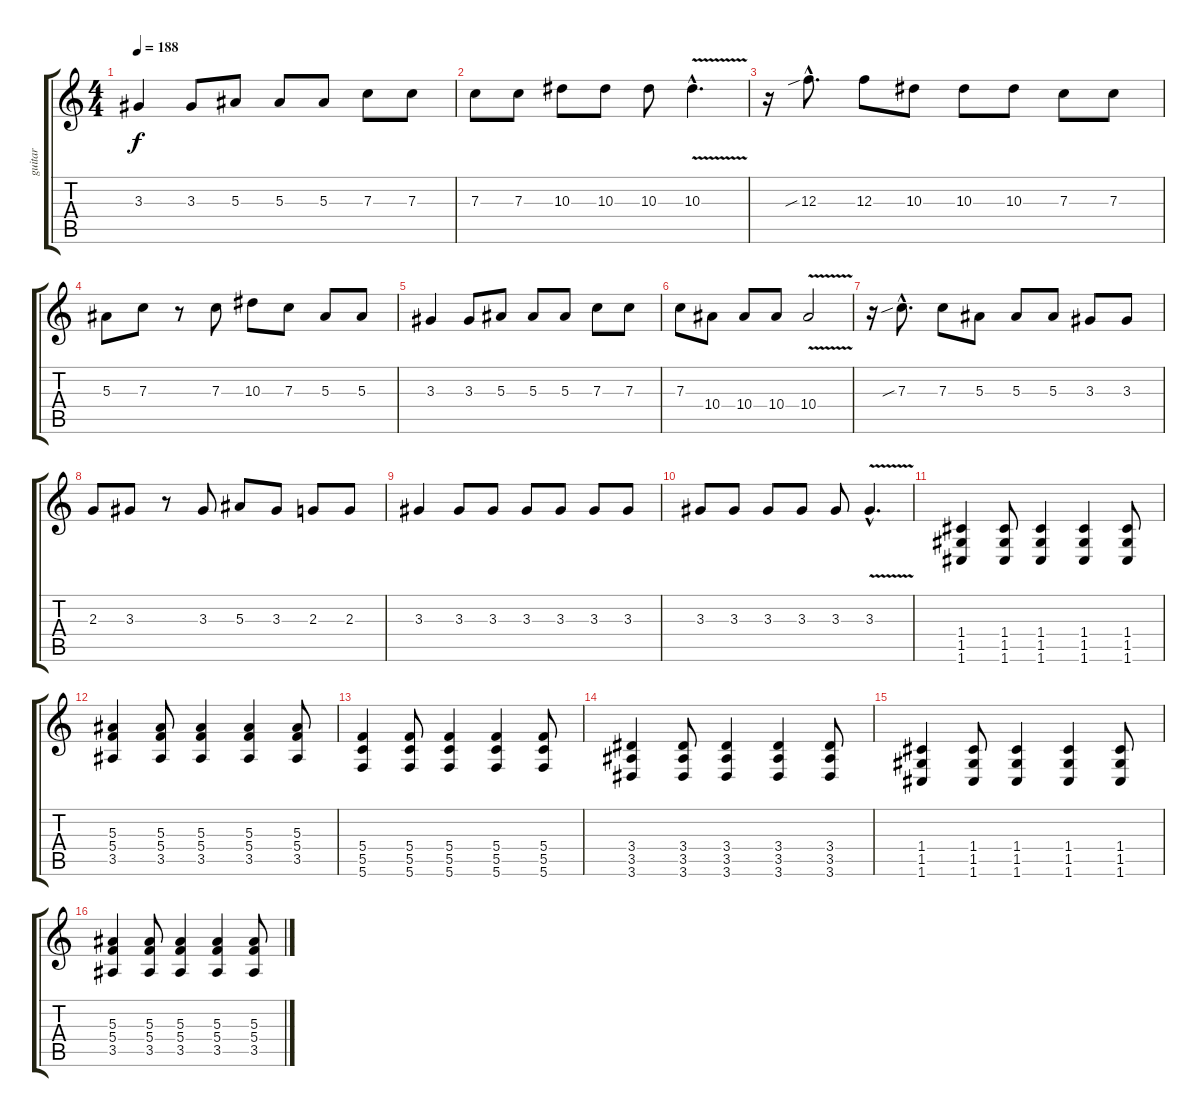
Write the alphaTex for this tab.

\track ("guitar" "guitar") {instrument distortionguitar}
\staff {score tabs}
\tuning (D4 A3 F3 C3 G2 C2) {hide}
\ts (4 4)
\tempo 188
\clef g2
\ks c
3.3.4{dy f} 3.3.8 5.3.8 5.3.8 5.3.8 7.3.8 7.3.8 |
7.3.8 7.3.8 10.3.8 10.3.8 10.3.8 10.3{v hac}.4{d} |
r.16 12.3{sib hac}.8{d} 12.3.8 10.3.8 10.3.8 10.3.8 7.3.8 7.3.8 |
5.3.8 7.3.8 r.8 7.3.8 10.3.8 7.3.8 5.3.8 5.3.8 |
3.3.4 3.3.8 5.3.8 5.3.8 5.3.8 7.3.8 7.3.8 |
7.3.8 10.4.8 10.4.8 10.4.8 10.4{v}.2 |
r.16 7.3{sib hac}.8{d} 7.3.8 5.3.8 5.3.8 5.3.8 3.3.8 3.3.8 |
2.3.8 3.3.8 r.8 3.3.8 5.3.8 3.3.8 2.3.8 2.3.8 |
3.3.4 3.3.8 3.3.8 3.3.8 3.3.8 3.3.8 3.3.8 |
3.3.8 3.3.8 3.3.8 3.3.8 3.3.8 3.3{v hac}.4{d} |
(1.4 1.5 1.6).4{volume 12} (1.4 1.5 1.6).8 (1.4 1.5 1.6).4 (1.4 1.5 1.6).4 (1.4 1.5 1.6).8 |
(5.3 5.4 3.5).4 (5.3 5.4 3.5).8 (5.3 5.4 3.5).4 (5.3 5.4 3.5).4 (5.3 5.4 3.5).8 |
(5.4 5.5 5.6).4 (5.4 5.5 5.6).8 (5.4 5.5 5.6).4 (5.4 5.5 5.6).4 (5.4 5.5 5.6).8 |
(3.4 3.5 3.6).4 (3.4 3.5 3.6).8 (3.4 3.5 3.6).4 (3.4 3.5 3.6).4 (3.4 3.5 3.6).8 |
(1.4 1.5 1.6).4 (1.4 1.5 1.6).8 (1.4 1.5 1.6).4 (1.4 1.5 1.6).4 (1.4 1.5 1.6).8 |
(5.3 5.4 3.5).4 (5.3 5.4 3.5).8 (5.3 5.4 3.5).4 (5.3 5.4 3.5).4 (5.3 5.4 3.5).8
